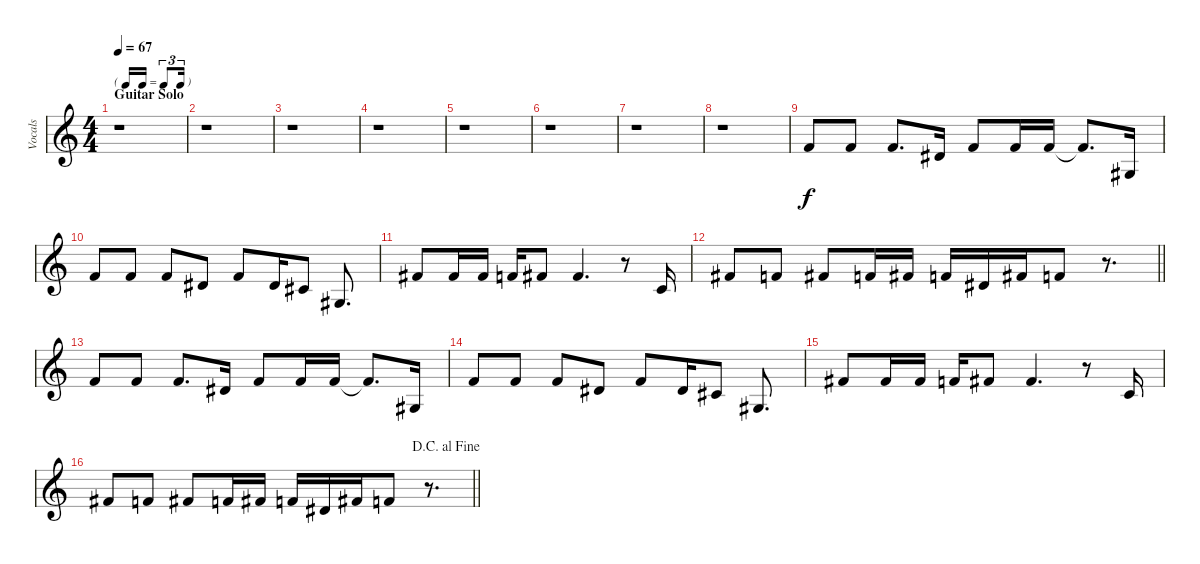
\track ("Vocals" "Vocals") {instrument voiceoohs}
\staff {score}
\tuning (E4 B3 G3 D3 A2 E2) {hide}
\ts (4 4)
\tf triplet16th
\section ("" "Guitar Solo")
\tempo 67
\clef g2
\ks c
r.1{dy f} |
r.1 |
r.1 |
r.1 |
r.1 |
r.1 |
r.1 |
r.1 |
6.2.8 6.2.8 6.2.8{d} 4.2.16 6.2.8 6.2.16 6.2.16 6.2{t}.8{d} 1.3.16 |
6.2.8 6.2.8 6.2.8 4.2.8 6.2.8 4.2.16 2.2.8 1.3.8{d} |
2.1.8 2.1.16 2.1.16 1.1.16 2.1.8 2.1.4{d} r.8 1.2.16 |
\barLineRight lightlight
2.1.8 1.1.8 2.1.8 1.1.16 2.1.16 1.1.16 4.2.16 2.1.16 1.1.8 r.8{d} |
6.2.8 6.2.8 6.2.8{d} 4.2.16 6.2.8 6.2.16 6.2.16 6.2{t}.8{d} 1.3.16 |
6.2.8 6.2.8 6.2.8 4.2.8 6.2.8 4.2.16 2.2.8 1.3.8{d} |
2.1.8 2.1.16 2.1.16 1.1.16 2.1.8 2.1.4{d} r.8 1.2.16 |
\jump dacapoalfine
\barLineRight lightlight
2.1.8 1.1.8 2.1.8 1.1.16 2.1.16 1.1.16 4.2.16 2.1.16 1.1.8 r.8{d}
